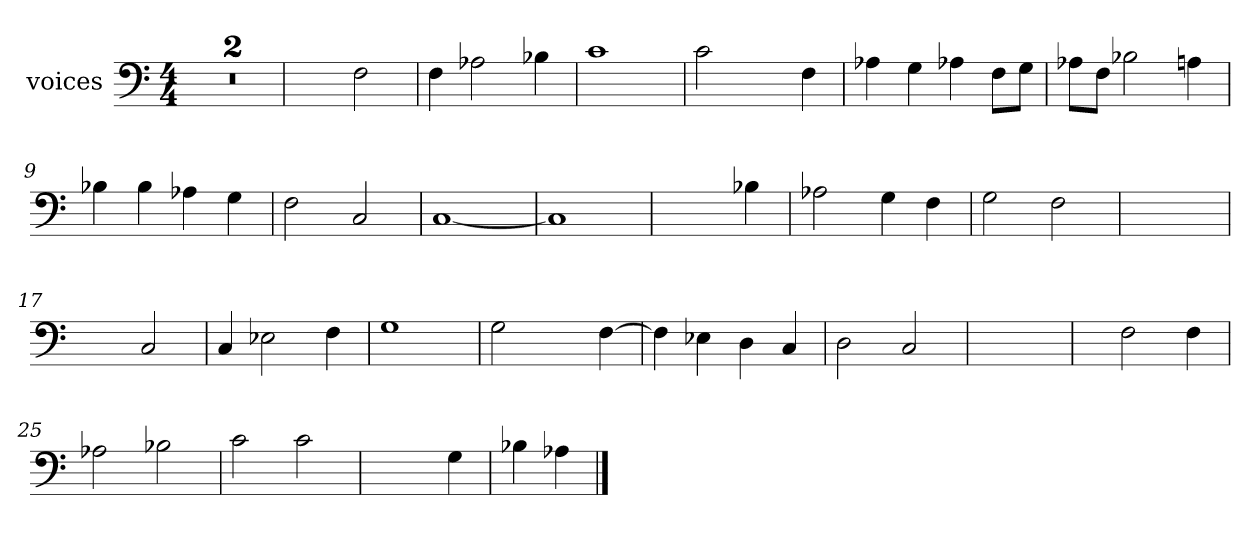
**kern
*part1
*staff1
*I"voices
*clefF4
*k[]
*C:
*M4/4
*MM120
=1
1ryy
=2
1ryy
=3
2ryy
2F
=4
4F
2A-X
4B-X
=5
1c
=6
2c
4ryy
4F
=7
4A-X
4G
4A-X
8F\L
8G\J
=8
8A-X\L
8F\J
2B-X
4An
=9
4B-X
4B-
4A-X
4G
=10
2F
2C
=11
[1C
=12
1C]
=13
2.ryy
4B-X
=14
2A-X
4G
4F
=15
2G
2F
=16
1ryy
=17
2ryy
2C
=18
4C
2E-X
4F
=19
1G
=20
2G
4ryy
[4F
=21
4F]
4E-X
4D
4C
=22
2D
2C
=23
1ryy
=24
4ryy
2F
4F
=25
2A-X
2B-X
=26
2c
2c
=27
2.ryy
4G
=28
4B-X
4A-X
==
*-
